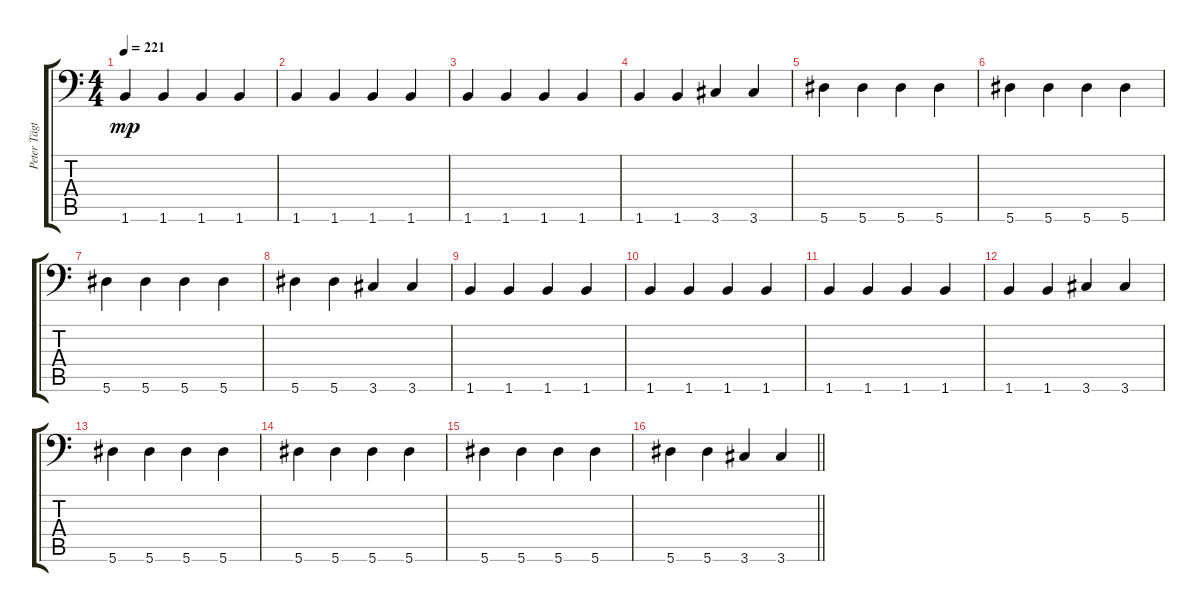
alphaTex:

\track ("Peter Tägtgren " "Peter Tägt") {instrument distortionguitar}
\staff {score tabs}
\tuning (Bb3 F3 Db3 Ab2 Eb2 Bb1) {hide}
\ts (4 4)
\tempo 221
\clef f4
\ks c
1.6.4{dy mp} 1.6.4 1.6.4 1.6.4 |
1.6.4 1.6.4 1.6.4 1.6.4 |
1.6.4 1.6.4 1.6.4 1.6.4 |
1.6.4 1.6.4 3.6.4 3.6.4 |
5.6.4 5.6.4 5.6.4 5.6.4 |
5.6.4 5.6.4 5.6.4 5.6.4 |
5.6.4 5.6.4 5.6.4 5.6.4 |
5.6.4 5.6.4 3.6.4 3.6.4 |
1.6.4 1.6.4 1.6.4 1.6.4 |
1.6.4 1.6.4 1.6.4 1.6.4 |
1.6.4 1.6.4 1.6.4 1.6.4 |
1.6.4 1.6.4 3.6.4 3.6.4 |
5.6.4 5.6.4 5.6.4 5.6.4 |
5.6.4 5.6.4 5.6.4 5.6.4 |
5.6.4 5.6.4 5.6.4 5.6.4 |
\barLineRight lightlight
5.6.4 5.6.4 3.6.4 3.6.4
